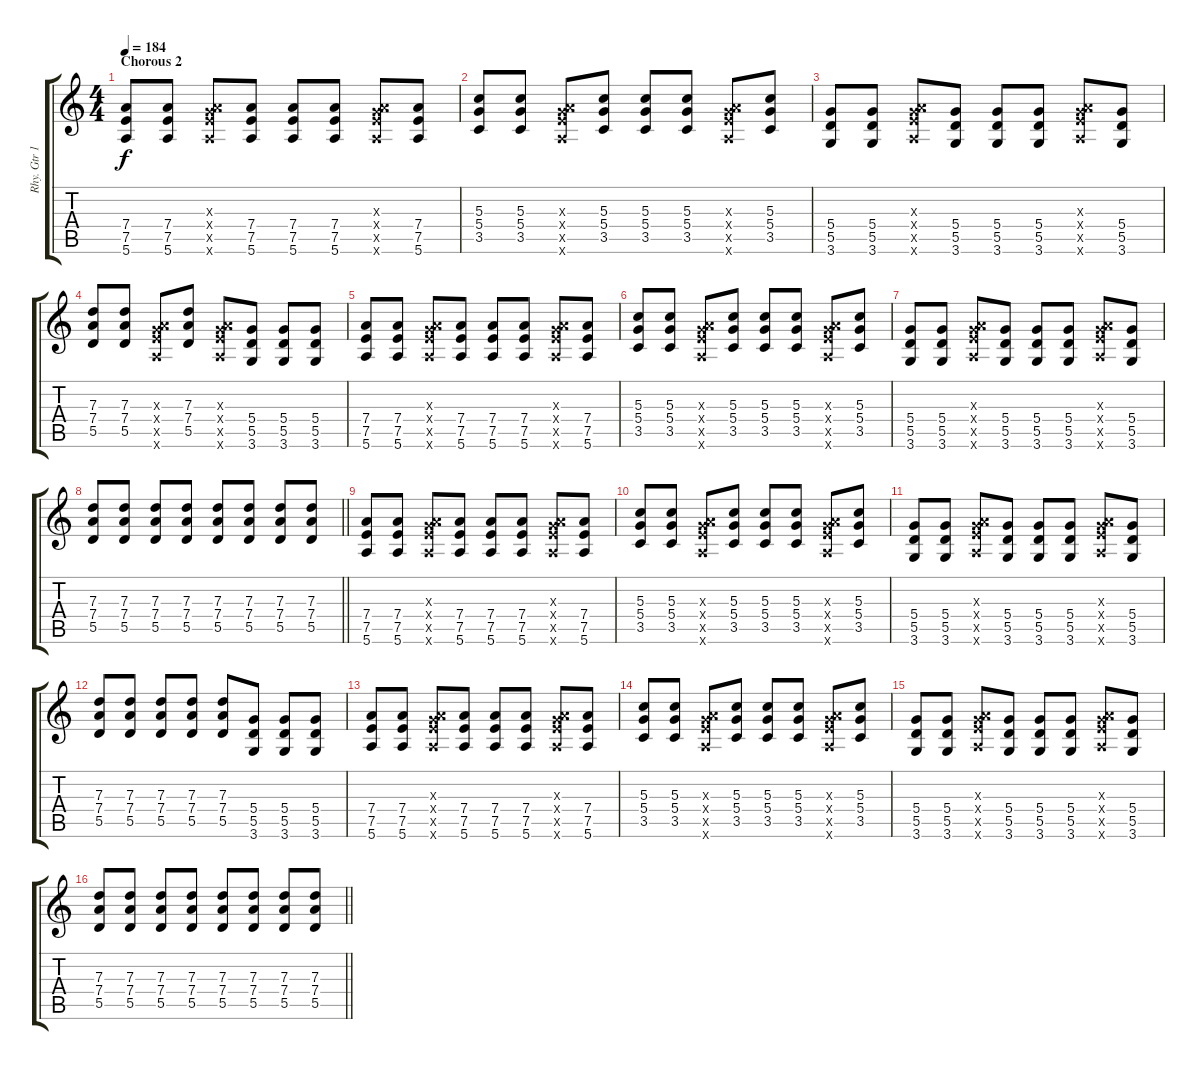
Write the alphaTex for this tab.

\track ("Rhy. Gtr 1" "Rhy. Gtr 1") {instrument distortionguitar}
\staff {score tabs}
\tuning (E4 B3 G3 D3 A2 E2) {hide}
\ts (4 4)
\section ("" "Chorous 2")
\tempo 184
\clef g2
\ks c
(7.4 7.5 5.6).8{dy f} (7.4 7.5 5.6).8 (0.3{x} 7.4{x} 7.5{x} 5.6{x}).8 (7.4 7.5 5.6).8 (7.4 7.5 5.6).8 (7.4 7.5 5.6).8 (0.3{x} 7.4{x} 7.5{x} 5.6{x}).8 (7.4 7.5 5.6).8 |
(5.3 5.4 3.5).8 (5.3 5.4 3.5).8 (0.3{x} 7.4{x} 7.5{x} 5.6{x}).8 (5.3 5.4 3.5).8 (5.3 5.4 3.5).8 (5.3 5.4 3.5).8 (0.3{x} 7.4{x} 7.5{x} 5.6{x}).8 (5.3 5.4 3.5).8 |
(5.4 5.5 3.6).8 (5.4 5.5 3.6).8 (0.3{x} 7.4{x} 7.5{x} 5.6{x}).8 (5.4 5.5 3.6).8 (5.4 5.5 3.6).8 (5.4 5.5 3.6).8 (0.3{x} 7.4{x} 7.5{x} 5.6{x}).8 (5.4 5.5 3.6).8 |
(7.3 7.4 5.5).8 (7.3 7.4 5.5).8 (0.3{x} 7.4{x} 7.5{x} 5.6{x}).8 (7.3 7.4 5.5).8 (0.3{x} 7.4{x} 7.5{x} 5.6{x}).8 (5.4 5.5 3.6).8 (5.4 5.5 3.6).8 (5.4 5.5 3.6).8 |
(7.4 7.5 5.6).8 (7.4 7.5 5.6).8 (0.3{x} 7.4{x} 7.5{x} 5.6{x}).8 (7.4 7.5 5.6).8 (7.4 7.5 5.6).8 (7.4 7.5 5.6).8 (0.3{x} 7.4{x} 7.5{x} 5.6{x}).8 (7.4 7.5 5.6).8 |
(5.3 5.4 3.5).8 (5.3 5.4 3.5).8 (0.3{x} 7.4{x} 7.5{x} 5.6{x}).8 (5.3 5.4 3.5).8 (5.3 5.4 3.5).8 (5.3 5.4 3.5).8 (0.3{x} 7.4{x} 7.5{x} 5.6{x}).8 (5.3 5.4 3.5).8 |
(5.4 5.5 3.6).8 (5.4 5.5 3.6).8 (0.3{x} 7.4{x} 7.5{x} 5.6{x}).8 (5.4 5.5 3.6).8 (5.4 5.5 3.6).8 (5.4 5.5 3.6).8 (0.3{x} 7.4{x} 7.5{x} 5.6{x}).8 (5.4 5.5 3.6).8 |
\barLineRight lightlight
(7.3 7.4 5.5).8 (7.3 7.4 5.5).8 (7.3 7.4 5.5).8 (7.3 7.4 5.5).8 (7.3 7.4 5.5).8 (7.3 7.4 5.5).8 (7.3 7.4 5.5).8 (7.3 7.4 5.5).8 |
\section ("" "")
(7.4 7.5 5.6).8 (7.4 7.5 5.6).8 (0.3{x} 7.4{x} 7.5{x} 5.6{x}).8 (7.4 7.5 5.6).8 (7.4 7.5 5.6).8 (7.4 7.5 5.6).8 (0.3{x} 7.4{x} 7.5{x} 5.6{x}).8 (7.4 7.5 5.6).8 |
(5.3 5.4 3.5).8 (5.3 5.4 3.5).8 (0.3{x} 7.4{x} 7.5{x} 5.6{x}).8 (5.3 5.4 3.5).8 (5.3 5.4 3.5).8 (5.3 5.4 3.5).8 (0.3{x} 7.4{x} 7.5{x} 5.6{x}).8 (5.3 5.4 3.5).8 |
(5.4 5.5 3.6).8 (5.4 5.5 3.6).8 (0.3{x} 7.4{x} 7.5{x} 5.6{x}).8 (5.4 5.5 3.6).8 (5.4 5.5 3.6).8 (5.4 5.5 3.6).8 (0.3{x} 7.4{x} 7.5{x} 5.6{x}).8 (5.4 5.5 3.6).8 |
(7.3 7.4 5.5).8 (7.3 7.4 5.5).8 (7.3 7.4 5.5).8 (7.3 7.4 5.5).8 (7.3 7.4 5.5).8 (5.4 5.5 3.6).8 (5.4 5.5 3.6).8 (5.4 5.5 3.6).8 |
(7.4 7.5 5.6).8 (7.4 7.5 5.6).8 (0.3{x} 7.4{x} 7.5{x} 5.6{x}).8 (7.4 7.5 5.6).8 (7.4 7.5 5.6).8 (7.4 7.5 5.6).8 (0.3{x} 7.4{x} 7.5{x} 5.6{x}).8 (7.4 7.5 5.6).8 |
(5.3 5.4 3.5).8 (5.3 5.4 3.5).8 (0.3{x} 7.4{x} 7.5{x} 5.6{x}).8 (5.3 5.4 3.5).8 (5.3 5.4 3.5).8 (5.3 5.4 3.5).8 (0.3{x} 7.4{x} 7.5{x} 5.6{x}).8 (5.3 5.4 3.5).8 |
(5.4 5.5 3.6).8 (5.4 5.5 3.6).8 (0.3{x} 7.4{x} 7.5{x} 5.6{x}).8 (5.4 5.5 3.6).8 (5.4 5.5 3.6).8 (5.4 5.5 3.6).8 (0.3{x} 7.4{x} 7.5{x} 5.6{x}).8 (5.4 5.5 3.6).8 |
\barLineRight lightlight
(7.3 7.4 5.5).8 (7.3 7.4 5.5).8 (7.3 7.4 5.5).8 (7.3 7.4 5.5).8 (7.3 7.4 5.5).8 (7.3 7.4 5.5).8 (7.3 7.4 5.5).8 (7.3 7.4 5.5).8
